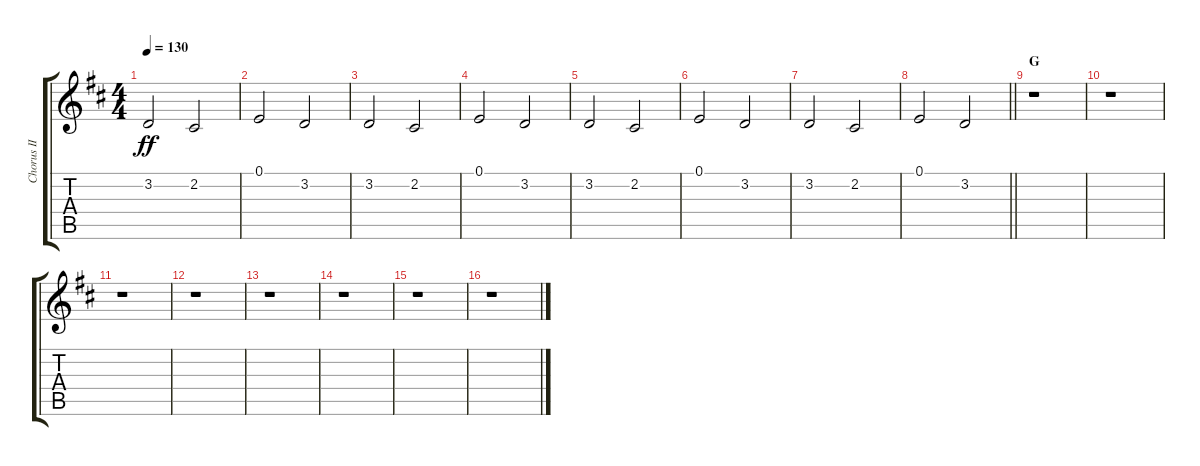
\track ("Chorus II" "Chorus II") {instrument voiceoohs}
\staff {score tabs}
\tuning (E4 B3 G3 D3 A2 E2) {hide}
\ts (4 4)
\tempo 130
\clef g2
\ks d
3.2.2{dy ff} 2.2.2 |
0.1.2 3.2.2 |
3.2.2 2.2.2 |
0.1.2 3.2.2 |
3.2.2 2.2.2 |
0.1.2 3.2.2 |
3.2.2 2.2.2 |
\barLineRight lightlight
0.1.2 3.2.2 |
\section ("" "G")
r.1 |
r.1 |
r.1 |
r.1 |
r.1 |
r.1 |
r.1 |
r.1
